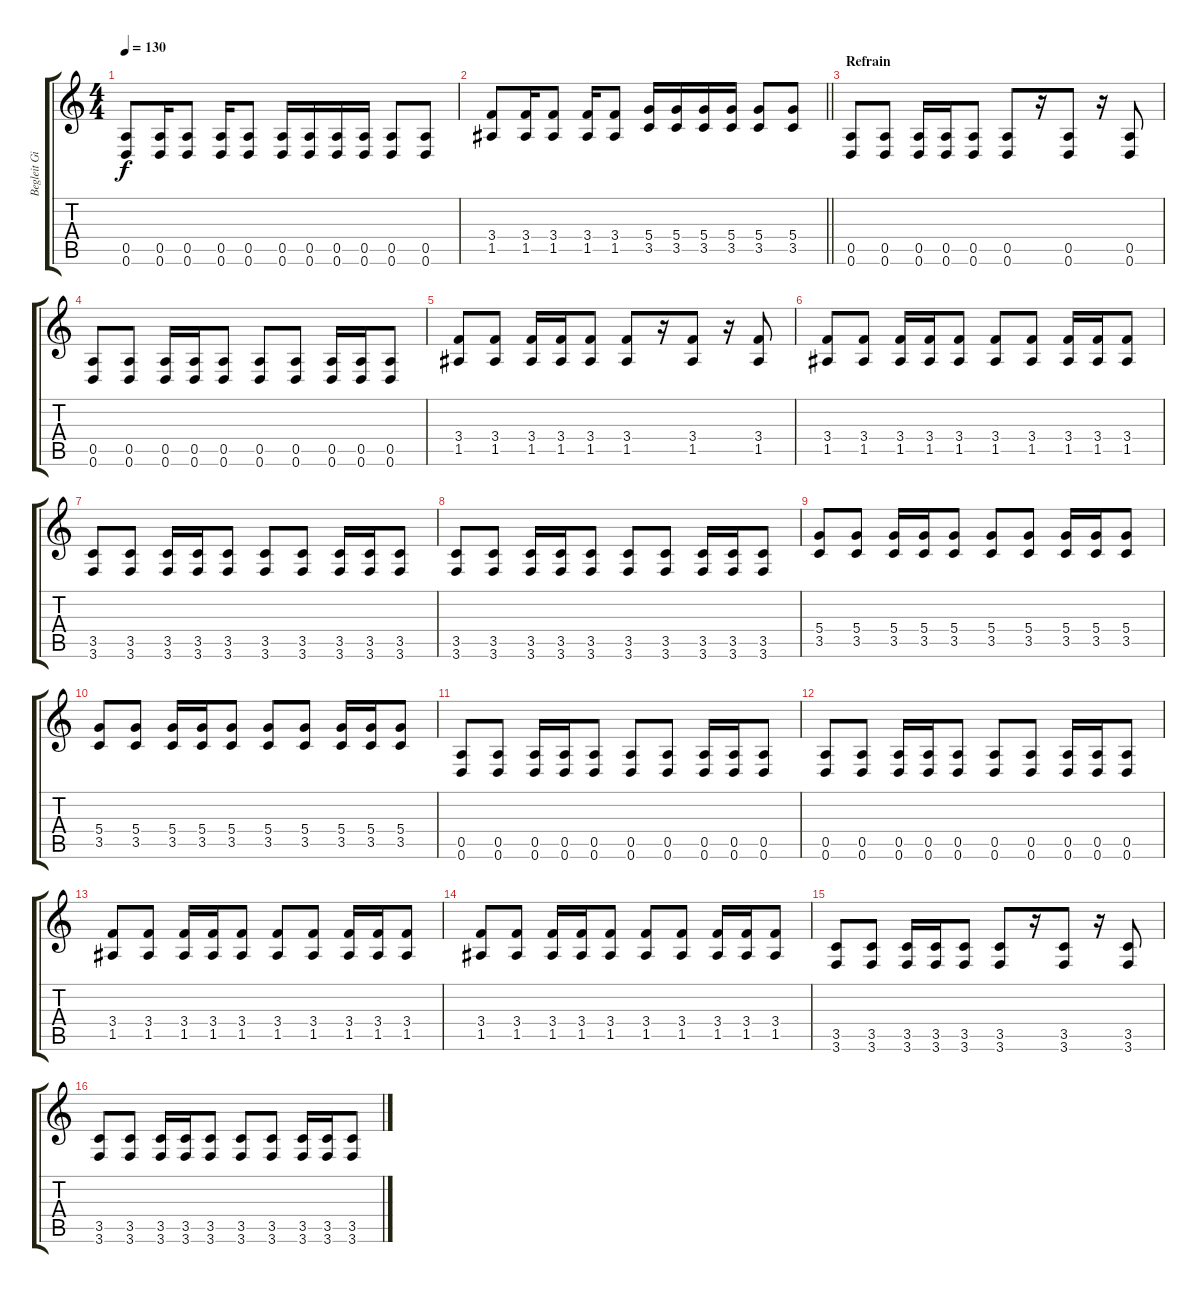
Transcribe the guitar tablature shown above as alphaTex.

\track ("Begleit Gitarre" "Begleit Gi") {instrument distortionguitar}
\staff {score tabs}
\tuning (E4 B3 G3 D3 A2 D2) {hide}
\ts (4 4)
\tempo 130
\clef g2
\ks c
(0.5 0.6).8{dy f} (0.5 0.6).16 (0.5 0.6).8 (0.5 0.6).16 (0.5 0.6).8 (0.5 0.6).16 (0.5 0.6).16 (0.5 0.6).16 (0.5 0.6).16 (0.5 0.6).8 (0.5 0.6).8 |
\barLineRight lightlight
(3.4 1.5).8 (3.4 1.5).16 (3.4 1.5).8 (3.4 1.5).16 (3.4 1.5).8 (5.4 3.5).16 (5.4 3.5).16 (5.4 3.5).16 (5.4 3.5).16 (5.4 3.5).8 (5.4 3.5).8 |
\section ("" "Refrain")
(0.5 0.6).8 (0.5 0.6).8 (0.5 0.6).16 (0.5 0.6).16 (0.5 0.6).8 (0.5 0.6).8 r.16 (0.5 0.6).8 r.16 (0.5 0.6).8 |
(0.5 0.6).8 (0.5 0.6).8 (0.5 0.6).16 (0.5 0.6).16 (0.5 0.6).8 (0.5 0.6).8 (0.5 0.6).8 (0.5 0.6).16 (0.5 0.6).16 (0.5 0.6).8 |
(3.4 1.5).8 (3.4 1.5).8 (3.4 1.5).16 (3.4 1.5).16 (3.4 1.5).8 (3.4 1.5).8 r.16 (3.4 1.5).8 r.16 (3.4 1.5).8 |
(3.4 1.5).8 (3.4 1.5).8 (3.4 1.5).16 (3.4 1.5).16 (3.4 1.5).8 (3.4 1.5).8 (3.4 1.5).8 (3.4 1.5).16 (3.4 1.5).16 (3.4 1.5).8 |
(3.5 3.6).8 (3.5 3.6).8 (3.5 3.6).16 (3.5 3.6).16 (3.5 3.6).8 (3.5 3.6).8 (3.5 3.6).8 (3.5 3.6).16 (3.5 3.6).16 (3.5 3.6).8 |
(3.5 3.6).8 (3.5 3.6).8 (3.5 3.6).16 (3.5 3.6).16 (3.5 3.6).8 (3.5 3.6).8 (3.5 3.6).8 (3.5 3.6).16 (3.5 3.6).16 (3.5 3.6).8 |
(5.4 3.5).8 (5.4 3.5).8 (5.4 3.5).16 (5.4 3.5).16 (5.4 3.5).8 (5.4 3.5).8 (5.4 3.5).8 (5.4 3.5).16 (5.4 3.5).16 (5.4 3.5).8 |
(5.4 3.5).8 (5.4 3.5).8 (5.4 3.5).16 (5.4 3.5).16 (5.4 3.5).8 (5.4 3.5).8 (5.4 3.5).8 (5.4 3.5).16 (5.4 3.5).16 (5.4 3.5).8 |
(0.5 0.6).8 (0.5 0.6).8 (0.5 0.6).16 (0.5 0.6).16 (0.5 0.6).8 (0.5 0.6).8 (0.5 0.6).8 (0.5 0.6).16 (0.5 0.6).16 (0.5 0.6).8 |
(0.5 0.6).8 (0.5 0.6).8 (0.5 0.6).16 (0.5 0.6).16 (0.5 0.6).8 (0.5 0.6).8 (0.5 0.6).8 (0.5 0.6).16 (0.5 0.6).16 (0.5 0.6).8 |
(3.4 1.5).8 (3.4 1.5).8 (3.4 1.5).16 (3.4 1.5).16 (3.4 1.5).8 (3.4 1.5).8 (3.4 1.5).8 (3.4 1.5).16 (3.4 1.5).16 (3.4 1.5).8 |
(3.4 1.5).8 (3.4 1.5).8 (3.4 1.5).16 (3.4 1.5).16 (3.4 1.5).8 (3.4 1.5).8 (3.4 1.5).8 (3.4 1.5).16 (3.4 1.5).16 (3.4 1.5).8 |
(3.5 3.6).8 (3.5 3.6).8 (3.5 3.6).16 (3.5 3.6).16 (3.5 3.6).8 (3.5 3.6).8 r.16 (3.5 3.6).8 r.16 (3.5 3.6).8 |
(3.5 3.6).8 (3.5 3.6).8 (3.5 3.6).16 (3.5 3.6).16 (3.5 3.6).8 (3.5 3.6).8 (3.5 3.6).8 (3.5 3.6).16 (3.5 3.6).16 (3.5 3.6).8
